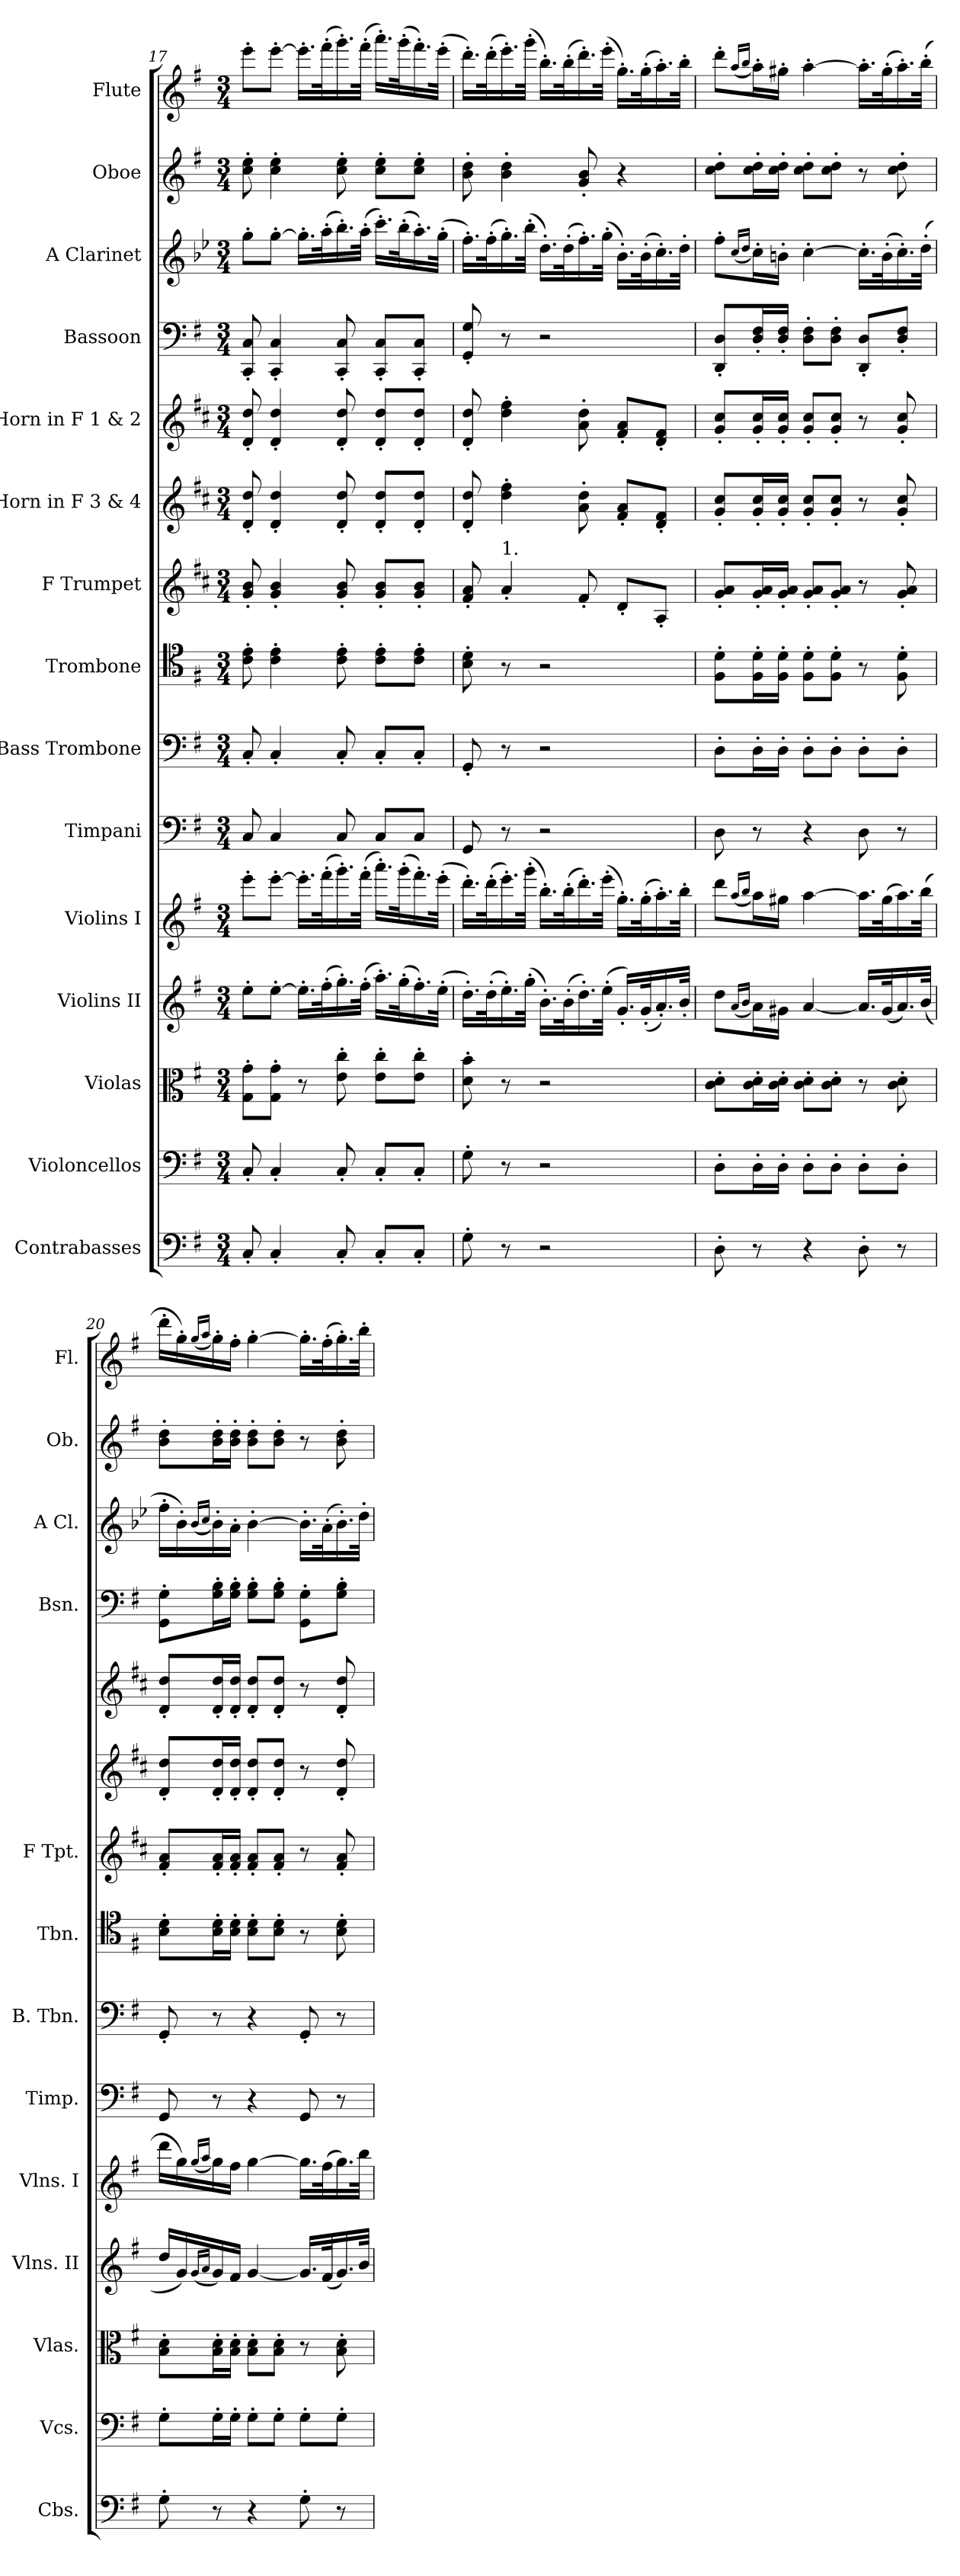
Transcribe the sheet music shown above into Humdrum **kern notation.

**kern	**kern	**kern	**kern	**kern	**kern	**kern	**kern	**kern	**kern	**kern	**kern	**kern	**kern	**kern
*part15	*part14	*part13	*part12	*part11	*part10	*part9	*part8	*part7	*part6	*part5	*part4	*part3	*part2	*part1
*staff15	*staff14	*staff13	*staff12	*staff11	*staff10	*staff9	*staff8	*staff7	*staff6	*staff5	*staff4	*staff3	*staff2	*staff1
*I"Contrabasses	*I"Violoncellos	*I"Violas	*I"Violins II	*I"Violins I	*I"Timpani	*I"Bass Trombone	*I"Trombone	*I"F Trumpet	*I"Horn in F 3 &amp; 4	*I"Horn in F 1 &amp; 2	*I"Bassoon	*I"A Clarinet	*I"Oboe	*I"Flute
*I'Cbs.	*I'Vcs.	*I'Vlas.	*I'Vlns. II	*I'Vlns. I	*I'Timp.	*I'B. Tbn.	*I'Tbn.	*I'F Tpt.	*	*	*I'Bsn.	*I'A Cl.	*I'Ob.	*I'Fl.
*clefF4	*clefF4	*clefC3	*clefG2	*clefG2	*clefF4	*clefF4	*clefC4	*clefG2	*clefG2	*clefG2	*clefF4	*clefG2	*clefG2	*clefG2
*ITrd7c12	*	*	*	*	*	*	*	*ITrd-3c-5	*ITrd4c7	*ITrd4c7	*	*ITrd2c3	*	*
*k[f#]	*k[f#]	*k[f#]	*k[f#]	*k[f#]	*k[f#]	*k[f#]	*k[f#]	*k[f#]	*k[f#]	*k[f#]	*k[f#]	*k[f#]	*k[f#]	*k[f#]
*M3/4	*M3/4	*M3/4	*M3/4	*M3/4	*M3/4	*M3/4	*M3/4	*M3/4	*M3/4	*M3/4	*M3/4	*M3/4	*M3/4	*M3/4
=17	=17	=17	=17	=17	=17	=17	=17	=17	=17	=17	=17	=17	=17	=17
8CC'/	8C'/	8G\' 8g\'L	8ee'\L	8eee'\L	8C/	8C'/	8c\' 8e\'	8cc/' 8ee/'	8G/' 8g/'	8G/' 8g/'	8CC/' 8C/'	8ee'\L	8cc\' 8ee\'	8eee'\L
4CC'/	4C'/	8G\' 8g\'J	[8ee'\J	[8eee'\J	4C/	4C'/	4c\' 4e\'	4cc/' 4ee/'	4G/' 4g/'	4G/' 4g/'	4CC/' 4C/'	[8ee'\J	4cc\' 4ee\'	[8eee'\J
.	.	8r	16.ee'\LL]	16.eee'\LL]	.	.	.	.	.	.	.	16.ee'\LL]	.	16.eee'\LL]
.	.	.	(>32ff#'\K	(>32fff#'\K	.	.	.	.	.	.	.	(>32ff#'\K	.	(>32fff#'\K
8CC'/	8C'/	8e\' 8cc\'	16.gg'\)	16.ggg'\)	8C/	8C'/	8c\' 8e\'	8cc/' 8ee/'	8G/' 8g/'	8G/' 8g/'	8CC/' 8C/'	16.gg'\)	8cc\' 8ee\'	16.ggg'\)
.	.	.	(>32ff#'\JJk	(>32fff#'\JJk	.	.	.	.	.	.	.	(>32ff#'\JJk	.	(>32fff#'\JJk
8CC'/L	8C'/L	8e\' 8cc\'L	16.aa'\LL)	16.aaa'\LL)	8C/L	8C'/L	8c\' 8e\'L	8cc/' 8ee/'L	8G/' 8g/'L	8G/' 8g/'L	8CC/' 8C/'L	16.aa'\LL)	8cc\' 8ee\'L	16.aaa'\LL)
.	.	.	(>32gg'\K	(>32ggg'\K	.	.	.	.	.	.	.	(>32gg'\K	.	(>32ggg'\K
8CC'/J	8C'/J	8e\' 8cc\'J	16.ff#'\)	16.fff#'\)	8C/J	8C'/J	8c\' 8e\'J	8cc/' 8ee/'J	8G/' 8g/'J	8G/' 8g/'J	8CC/' 8C/'J	16.ff#'\)	8cc\' 8ee\'J	16.fff#'\)
.	.	.	(>32ee'\JJk	(>32eee'\JJk	.	.	.	.	.	.	.	(>32ee'\JJk	.	(>32eee'\JJk
=18	=18	=18	=18	=18	=18	=18	=18	=18	=18	=18	=18	=18	=18	=18
8GG'\	8G'\	8d\' 8b\'	16.dd'\LL)	16.ddd'\LL)	8GG/	8GG'/	8B\' 8d\'	8b/' 8dd/'	8G/' 8g/'	8G/' 8g/'	8GG/' 8G/'	16.dd'\LL)	8b\' 8dd\'	16.ddd'\LL)
.	.	.	(>32dd'\K	(>32ddd'\K	.	.	.	.	.	.	.	(>32dd'\K	.	(>32ddd'\K
!	!	!	!	!	!	!	!	!LO:TX:a:t=1.	!	!	!	!	!	!
8r	8r	8r	16.ee'\)	16.eee'\)	8r	8r	8r	4dd'/	4g\' 4b\'	4g\' 4b\'	8r	16.ee'\)	4b\' 4dd\'	16.eee'\)
.	.	.	(>32gg'\JJk	(>32ggg'\JJk	.	.	.	.	.	.	.	(>32gg'\JJk	.	(>32ggg'\JJk
2r	2r	2r	16.b'\LL)	16.bb'\LL)	2r	2r	2r	.	.	.	2r	16.b'\LL)	.	16.bb'\LL)
.	.	.	(>32b'\K	(>32bb'\K	.	.	.	.	.	.	.	(>32b'\K	.	(>32bb'\K
.	.	.	16.dd'\)	16.ddd'\)	.	.	.	8b'/	8d\' 8g\'	8d\' 8g\'	.	16.dd'\)	8g/' 8b/'	16.ddd'\)
.	.	.	(>32ee'\JJk	(>32eee'\JJk	.	.	.	.	.	.	.	(>32ee'\JJk	.	(>32eee'\JJk
.	.	.	16.g'/LL)	16.gg'\LL)	.	.	.	8g'/L	8B/' 8d/'L	8B/' 8d/'L	.	16.g'\LL)	4r	16.gg'\LL)
.	.	.	(<32g'/K	(>32gg'\K	.	.	.	.	.	.	.	(>32g'\K	.	(>32gg'\K
.	.	.	16.a'/)	16.aa'\)	.	.	.	8d'/J	8G/' 8B/'J	8G/' 8B/'J	.	16.a'\)	.	16.aa'\)
.	.	.	32b'/JJk	32bb'\JJk	.	.	.	.	.	.	.	32b'\JJk	.	32bb'\JJk
!!LO:PB:g=z
=19	=19	=19	=19	=19	=19	=19	=19	=19	=19	=19	=19	=19	=19	=19
8DD'\	8D'\L	8c\' 8d\'L	8dd\L	8ddd\L	8D\	8D'\L	8F#\' 8d\'L	8cc/' 8dd/'L	8c/' 8f#/'L	8c/' 8f#/'L	8DD/' 8D/'L	8dd'\L	8cc\' 8dd\'L	8ddd'\L
.	.	.	(<16qa/LL	(<16qaa/LL	.	.	.	.	.	.	.	(<16qa/LL	.	(<16qaa/LL
.	.	.	16qb/JJ	16qbb/JJ	.	.	.	.	.	.	.	16qb/JJ	.	16qbb/JJ
8r	16D'\L	16c\' 16d\'L	16a\L)	16aa\L)	8r	16D'\L	16F#\' 16d\'L	16cc/' 16dd/'L	16c/' 16f#/'L	16c/' 16f#/'L	16D/' 16F#/'L	16a'\L)	16cc\' 16dd\'L	16aa'\L)
.	16D'\JJ	16c\' 16d\'JJ	16g#X\JJ	16gg#X\JJ	.	16D'\JJ	16F#\' 16d\'JJ	16cc/' 16dd/'JJ	16c/' 16f#/'JJ	16c/' 16f#/'JJ	16D/' 16F#/'JJ	16g#X'\JJ	16cc\' 16dd\'JJ	16gg#X'\JJ
4r	8D'\L	8c\' 8d\'L	[4a/	[4aa\	4r	8D'\L	8F#\' 8d\'L	8cc/' 8dd/'L	8c/' 8f#/'L	8c/' 8f#/'L	8D\' 8F#\'L	[4a'\	8cc\' 8dd\'L	[4aa'\
.	8D'\J	8c\' 8d\'J	.	.	.	8D'\J	8F#\' 8d\'J	8cc/' 8dd/'J	8c/' 8f#/'J	8c/' 8f#/'J	8D\' 8F#\'J	.	8cc\' 8dd\'J	.
8DD'\	8D'\L	8r	16.a/LL]	16.aa\LL]	8D\	8D'\L	8r	8r	8r	8r	8DD/' 8D/'L	16.a'\LL]	8r	16.aa'\LL]
.	.	.	(<32g#/K	(>32gg#\K	.	.	.	.	.	.	.	(>32g#'\K	.	(>32gg#'\K
8r	8D'\J	8c\' 8d\'	16.a/)	16.aa\)	8r	8D'\J	8F#\' 8d\'	8cc/' 8dd/'	8c/' 8f#/'	8c/' 8f#/'	8D/' 8F#/'J	16.a'\)	8cc\' 8dd\'	16.aa'\)
.	.	.	(<32b/JJk	(>32bb\JJk	.	.	.	.	.	.	.	(>32b'\JJk	.	(>32bb'\JJk
=20	=20	=20	=20	=20	=20	=20	=20	=20	=20	=20	=20	=20	=20	=20
8GG'\	8G'\L	8B\' 8d\'L	16dd/LL	16ddd\LL	8GG/	8GG'/	8B\' 8d\'L	8b/' 8dd/'L	8G/' 8g/'L	8G/' 8g/'L	8GG\' 8G\'L	16dd'\LL	8b\' 8dd\'L	16ddd'\LL
.	.	.	16g/)	16gg\)	.	.	.	.	.	.	.	16g'\)	.	16gg'\)
.	.	.	(<16qg/LL	(<16qgg/LL	.	.	.	.	.	.	.	(<16qg/LL	.	(<16qgg/LL
.	.	.	16qa/JJ	16qaa/JJ	.	.	.	.	.	.	.	16qa/JJ	.	16qaa/JJ
8r	16G'\L	16B\' 16d\'L	16g/)	16gg\)	8r	8r	16B\' 16d\'L	16b/' 16dd/'L	16G/' 16g/'L	16G/' 16g/'L	16G\' 16B\'L	16g'\)	16b\' 16dd\'L	16gg'\)
.	16G'\JJ	16B\' 16d\'JJ	16f#/JJ	16ff#\JJ	.	.	16B\' 16d\'JJ	16b/' 16dd/'JJ	16G/' 16g/'JJ	16G/' 16g/'JJ	16G\' 16B\'JJ	16f#'\JJ	16b\' 16dd\'JJ	16ff#'\JJ
4r	8G'\L	8B\' 8d\'L	[4g/	[4gg\	4r	4r	8B\' 8d\'L	8b/' 8dd/'L	8G/' 8g/'L	8G/' 8g/'L	8G\' 8B\'L	[4g'\	8b\' 8dd\'L	[4gg'\
.	8G'\J	8B\' 8d\'J	.	.	.	.	8B\' 8d\'J	8b/' 8dd/'J	8G/' 8g/'J	8G/' 8g/'J	8G\' 8B\'J	.	8b\' 8dd\'J	.
8GG'\	8G'\L	8r	16.g/LL]	16.gg\LL]	8GG/	8GG'/	8r	8r	8r	8r	8GG\' 8G\'L	16.g'\LL]	8r	16.gg'\LL]
.	.	.	(<32f#/K	(>32ff#\K	.	.	.	.	.	.	.	(>32f#'\K	.	(>32ff#'\K
8r	8G'\J	8B\' 8d\'	16.g/)	16.gg\)	8r	8r	8B\' 8d\'	8b/' 8dd/'	8G/' 8g/'	8G/' 8g/'	8G\' 8B\'J	16.g'\)	8b\' 8dd\'	16.gg'\)
.	.	.	32b/JJk	32bb\JJk	.	.	.	.	.	.	.	32b'\JJk	.	32bb'\JJk
=	=	=	=	=	=	=	=	=	=	=	=	=	=	=
*-	*-	*-	*-	*-	*-	*-	*-	*-	*-	*-	*-	*-	*-	*-
